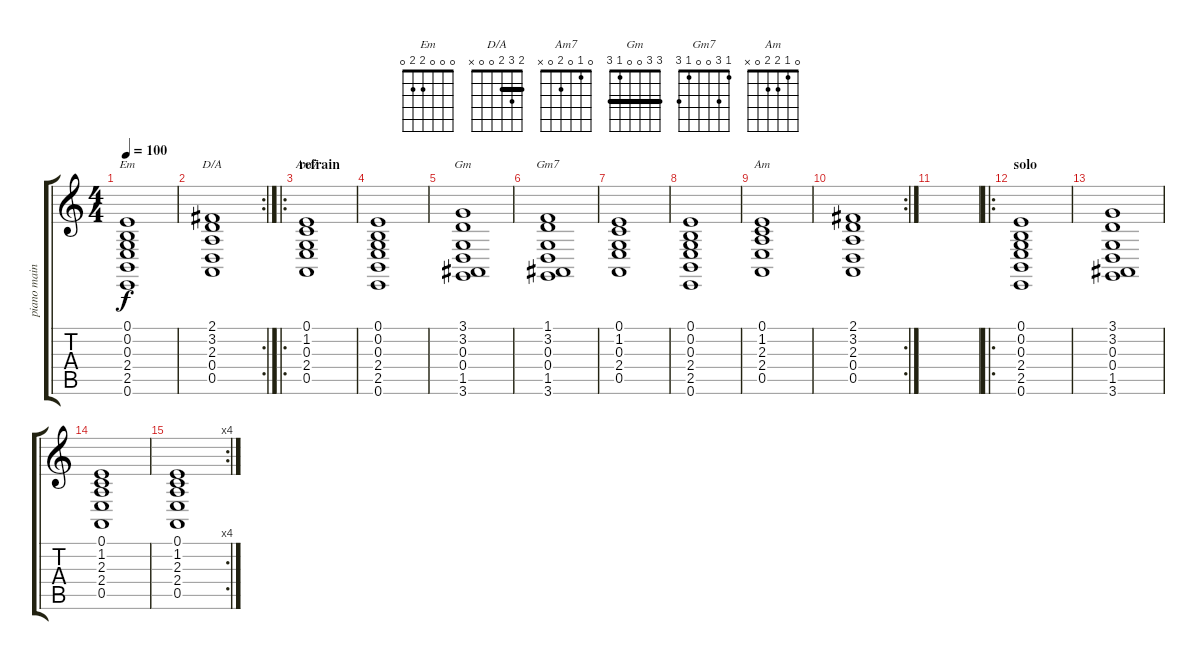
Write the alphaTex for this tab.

\track ("piano main gauche" "piano main") {instrument acousticgrandpiano}
\staff {score tabs}
\tuning (E4 B3 G3 D3 A2 E2) {hide}
\chord ("Em" 0 0 0 2 2 0)
\chord ("D/A" 2 3 2 0 0 x) {barre 2}
\chord ("Am7" 0 1 0 2 0 x)
\chord ("Gm" 3 3 0 0 1 3) {barre 3}
\chord ("Gm7" 1 3 0 0 1 3)
\chord ("Am" 0 1 2 2 0 x)
\ts (4 4)
\tempo 100
\clef g2
\ks c
(0.1 0.2 0.3 2.4 2.5 0.6).1{ch "Em" dy f} |
\rc 2
(2.1 3.2 2.3 0.4 0.5).1{ch "D/A"} |
\ro
\section ("" "refrain")
(0.1 1.2 0.3 2.4 0.5).1{ch "Am7"} |
(0.1 0.2 0.3 2.4 2.5 0.6).1 |
(3.1 3.2 0.3 0.4 1.5 3.6).1{ch "Gm"} |
(1.1 3.2 0.3 0.4 1.5 3.6).1{ch "Gm7"} |
(0.1 1.2 0.3 2.4 0.5).1 |
(0.1 0.2 0.3 2.4 2.5 0.6).1 |
(0.1 1.2 2.3 2.4 0.5).1{ch "Am"} |
\rc 2
(2.1 3.2 2.3 0.4 0.5).1 |
|
\ro
\section ("" "solo")
(0.1 0.2 0.3 2.4 2.5 0.6).1 |
(3.1 3.2 0.3 0.4 1.5 3.6).1 |
(0.1 1.2 2.3 2.4 0.5).1 |
\rc 4
(0.1 1.2 2.3 2.4 0.5).1
